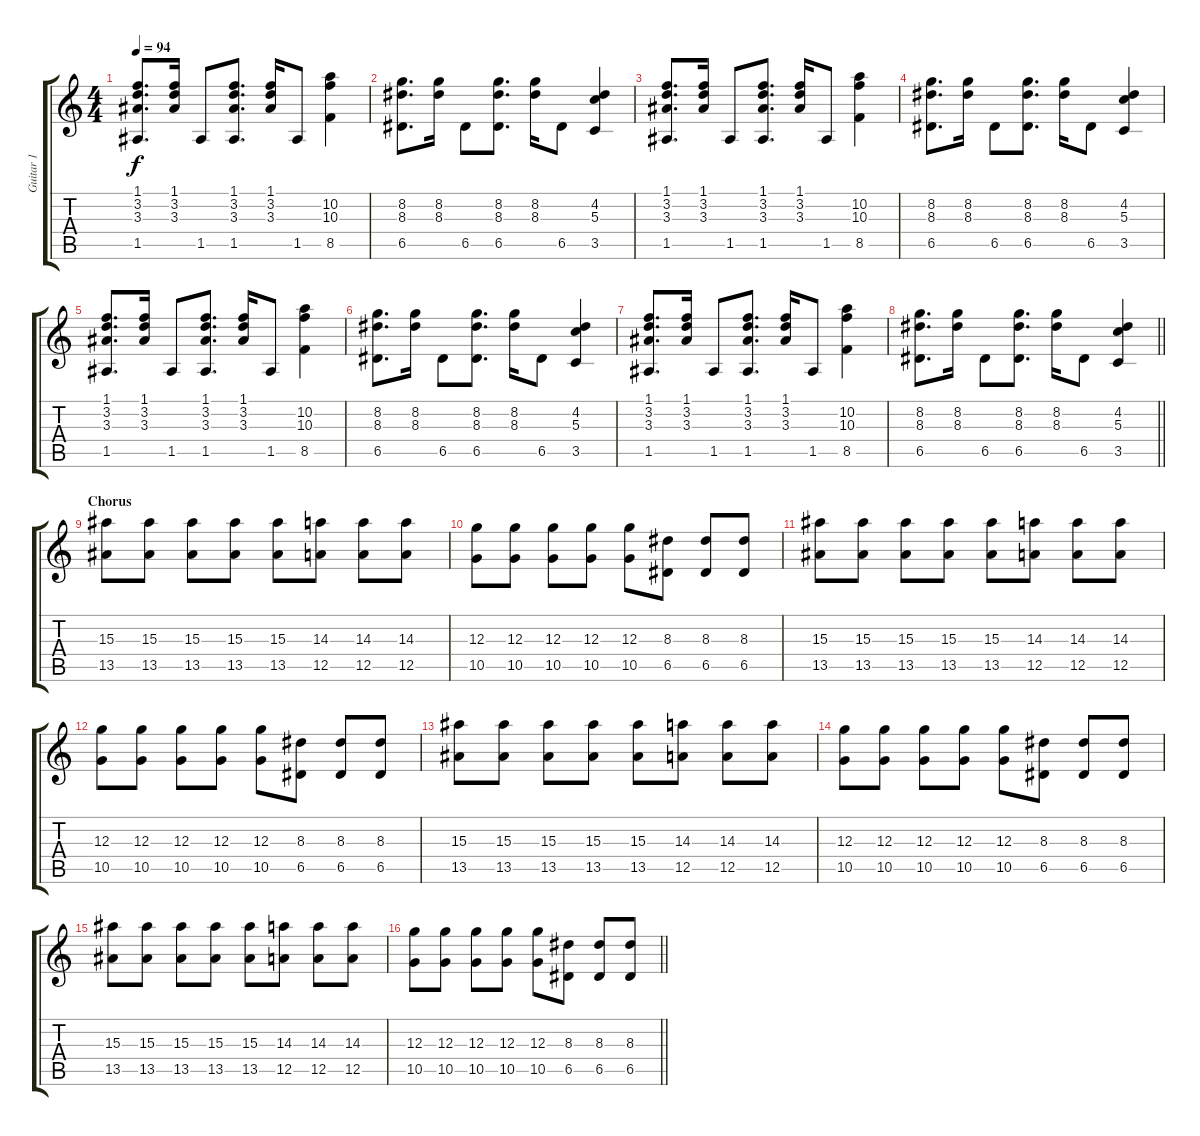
\track ("Guitar 1" "Guitar 1") {instrument overdrivenguitar}
\staff {score tabs}
\tuning (E4 B3 G3 D3 A2 E2) {hide}
\ts (4 4)
\tempo 94
\clef g2
\ks c
(1.1 3.2 3.3 1.5).8{d dy f} (1.1 3.2 3.3).16 1.5.8 (1.1 3.2 3.3 1.5).8{d} (1.1 3.2 3.3).16 1.5.8 (10.2 10.3 8.5).4 |
(8.2 8.3 6.5).8{d} (8.2 8.3).16 6.5.8 (8.2 8.3 6.5).8{d} (8.2 8.3).16 6.5.8 (4.2 5.3 3.5).4 |
(1.1 3.2 3.3 1.5).8{d} (1.1 3.2 3.3).16 1.5.8 (1.1 3.2 3.3 1.5).8{d} (1.1 3.2 3.3).16 1.5.8 (10.2 10.3 8.5).4 |
(8.2 8.3 6.5).8{d} (8.2 8.3).16 6.5.8 (8.2 8.3 6.5).8{d} (8.2 8.3).16 6.5.8 (4.2 5.3 3.5).4 |
(1.1 3.2 3.3 1.5).8{d} (1.1 3.2 3.3).16 1.5.8 (1.1 3.2 3.3 1.5).8{d} (1.1 3.2 3.3).16 1.5.8 (10.2 10.3 8.5).4 |
(8.2 8.3 6.5).8{d} (8.2 8.3).16 6.5.8 (8.2 8.3 6.5).8{d} (8.2 8.3).16 6.5.8 (4.2 5.3 3.5).4 |
(1.1 3.2 3.3 1.5).8{d} (1.1 3.2 3.3).16 1.5.8 (1.1 3.2 3.3 1.5).8{d} (1.1 3.2 3.3).16 1.5.8 (10.2 10.3 8.5).4 |
\barLineRight lightlight
(8.2 8.3 6.5).8{d} (8.2 8.3).16 6.5.8 (8.2 8.3 6.5).8{d} (8.2 8.3).16 6.5.8 (4.2 5.3 3.5).4 |
\section ("" "Chorus")
(15.3 13.5).8{instrument overdrivenguitar} (15.3 13.5).8 (15.3 13.5).8 (15.3 13.5).8 (15.3 13.5).8 (14.3 12.5).8 (14.3 12.5).8 (14.3 12.5).8 |
(12.3 10.5).8 (12.3 10.5).8 (12.3 10.5).8 (12.3 10.5).8 (12.3 10.5).8 (8.3 6.5).8 (8.3 6.5).8 (8.3 6.5).8 |
(15.3 13.5).8 (15.3 13.5).8 (15.3 13.5).8 (15.3 13.5).8 (15.3 13.5).8 (14.3 12.5).8 (14.3 12.5).8 (14.3 12.5).8 |
(12.3 10.5).8 (12.3 10.5).8 (12.3 10.5).8 (12.3 10.5).8 (12.3 10.5).8 (8.3 6.5).8 (8.3 6.5).8 (8.3 6.5).8 |
(15.3 13.5).8 (15.3 13.5).8 (15.3 13.5).8 (15.3 13.5).8 (15.3 13.5).8 (14.3 12.5).8 (14.3 12.5).8 (14.3 12.5).8 |
(12.3 10.5).8 (12.3 10.5).8 (12.3 10.5).8 (12.3 10.5).8 (12.3 10.5).8 (8.3 6.5).8 (8.3 6.5).8 (8.3 6.5).8 |
(15.3 13.5).8 (15.3 13.5).8 (15.3 13.5).8 (15.3 13.5).8 (15.3 13.5).8 (14.3 12.5).8 (14.3 12.5).8 (14.3 12.5).8 |
\barLineRight lightlight
(12.3 10.5).8 (12.3 10.5).8 (12.3 10.5).8 (12.3 10.5).8 (12.3 10.5).8 (8.3 6.5).8 (8.3 6.5).8 (8.3 6.5).8
